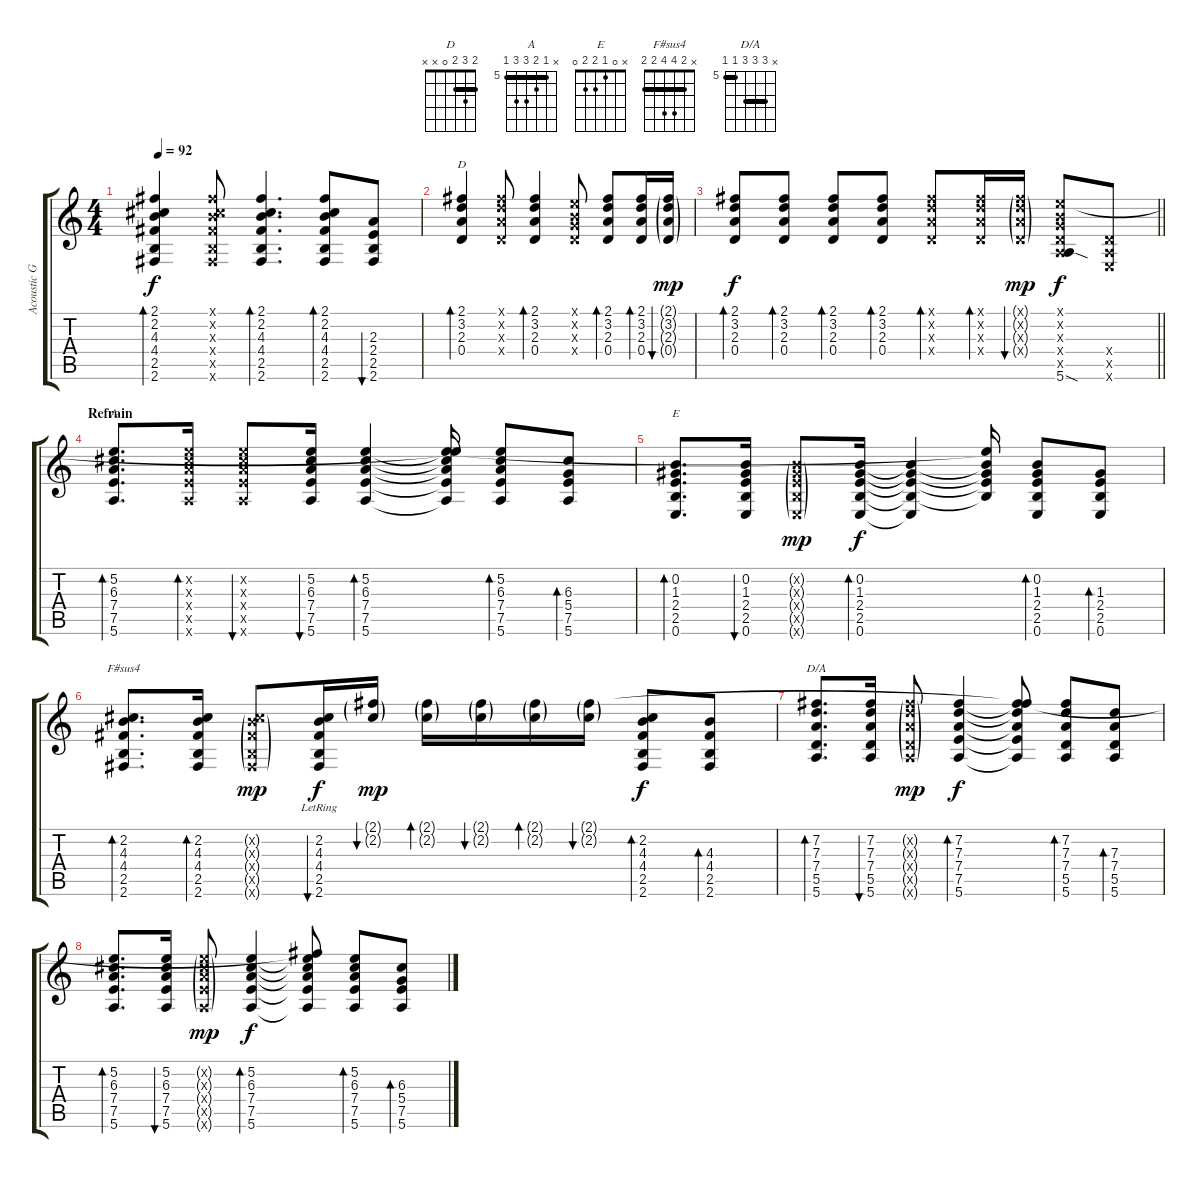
\track ("Acoustic Guitar" "Acoustic G") {instrument acousticguitarsteel}
\staff {score tabs}
\tuning (E4 B3 G3 D3 A2 E2) {hide}
\chord ("D" 2 3 2 0 x x) {barre 2}
\chord ("A" x 5 6 7 7 5) {firstfret 5 barre 5}
\chord ("E" x 0 1 2 2 0)
\chord ("F#sus4" x 2 4 4 2 2) {barre 2}
\chord ("D/A" x 7 7 7 5 5) {firstfret 5 barre (5 7)}
\ts (4 4)
\tempo 92
\clef g2
\ks c
(2.1 2.2 4.3 4.4 2.5 2.6).4{bd 60 dy f} (2.1{x} 2.2{x} 4.3{x} 4.4{x} 2.5{x} 2.6{x}).8 (2.1 2.2 4.3 4.4 2.5 2.6).4{d bd 60} (2.1 2.2 4.3 4.4 2.5 2.6).8{bd 60} (2.3 2.4 2.5 2.6).8{bu 60} |
(2.1 3.2 2.3 0.4).4{bd 60 ch "D"} (2.1{x} 3.2{x} 2.3{x} 0.4{x}).8 (2.1 3.2 2.3 0.4).4{bd 60} (0.1{x} 0.2{x} 0.3{x} 0.4{x}).8 (2.1 3.2 2.3 0.4).8{bd 60} (2.1 3.2 2.3 0.4).16{bd 60} (2.1{g} 3.2{g} 2.3{g} 0.4{g}).16{bu 60 dy mp} |
\barLineRight lightlight
(2.1 3.2 2.3 0.4).8{bd 60 dy f} (2.1 3.2 2.3 0.4).8{bd 60} (2.1 3.2 2.3 0.4).8{bd 60} (2.1 3.2 2.3 0.4).8{bd 60} (2.1{x} 3.2{x} 2.3{x} 0.4{x}).8{bd 60} (2.1{x} 3.2{x} 2.3{x} 0.4{x}).16{bd 60} (2.1{g x} 3.2{g x} 2.3{g x} 0.4{g x}).16{bu 60 dy mp} (0.1{x} 0.2{x} 0.3{x} 0.4{x} 0.5{x} 5.6{sod}).8{dy f} (0.4{x} 0.5{x} 0.6{x}).8 |
\section ("" "Refrain")
(5.2 6.3 7.4 7.5 5.6).8{d bd 60 ch "A"} (5.2{x} 6.3{x} 7.4{x} 7.5{x} 5.6{x}).16{bd 60} (5.2{x} 6.3{x} 7.4{x} 7.5{x} 5.6{x}).8{bu 60} (5.2 6.3 7.4 7.5 5.6).16{bu 60} (5.2 6.3 7.4 7.5 5.6).4{bd 60} (0.1{t} 5.2{t} 6.3{t} 7.4{t} 7.5{t} 5.6{t}).16 (5.2 6.3 7.4 7.5 5.6).8{bd 60} (6.3 5.4 7.5 5.6).8{bd 60} |
(0.2 1.3 2.4 2.5 0.6).8{d bd 120 ch "E"} (0.2 1.3 2.4 2.5 0.6).16{bu 60} (0.2{g x} 1.3{g x} 2.4{g x} 2.5{g x} 0.6{g x}).8{dy mp} (0.2 1.3 2.4 2.5 0.6).16{bd 60 dy f} (0.2{t} 1.3{t} 2.4{t} 2.5{t} 0.6{t}).4 (0.1{t} 0.2{t} 1.3{t} 2.4{t} 2.5{t}).16 (0.2 1.3 2.4 2.5 0.6).8{bd 60} (1.3 2.4 2.5 0.6).8{bd 60} |
(2.2 4.3 4.4 2.5 2.6).8{d bd 60 ch "F#sus4"} (2.2 4.3 4.4 2.5 2.6).16{bd 60} (2.2{g x} 4.3{g x} 4.4{g x} 2.5{g x} 2.6{g x}).8{dy mp} (2.2 4.3{lr} 4.4{lr} 2.5{lr} 2.6{lr}).16{bu 60 dy f} (2.1{g} 2.2{g}).16{bu 60 dy mp} (2.1{g} 2.2{g}).16{bd 60} (2.1{g} 2.2{g}).16{bu 60} (2.1{g} 2.2{g}).16{bd 60} (2.1{g} 2.2{g}).16{bu 60} (2.2 4.3 4.4 2.5 2.6).8{bd 60 dy f} (4.3 4.4 2.5 2.6).8{bd 60} |
(7.2 7.3 7.4 5.5 5.6).8{d bd 60 ch "D/A"} (7.2 7.3 7.4 5.5 5.6).16{bu 60} (7.2{g x} 7.3{g x} 7.4{g x} 5.5{g x} 5.6{g x}).8{dy mp} (7.2 7.3 7.4 7.5 5.6).4{bd 60 dy f} (2.1{t} 7.2{t} 7.3{t} 7.4{t} 7.5{t} 5.6{t}).8 (7.2 7.3 7.4 5.5 5.6).8{bd 60} (7.3 7.4 5.5 5.6).8{bd 60} |
(5.2 6.3 7.4 7.5 5.6).8{d bd 60} (5.2 6.3 7.4 7.5 5.6).16{bu 60} (5.2{g x} 6.3{g x} 7.4{g x} 7.5{g x} 5.6{g x}).8{dy mp} (5.2 6.3 7.4 7.5 5.6).4{bd 60 dy f} (2.1{t} 5.2{t} 6.3{t} 7.4{t} 7.5{t} 5.6{t}).8 (5.2 6.3 7.4 7.5 5.6).8{bd 60} (6.3 5.4 7.5 5.6).8{bd 60}
